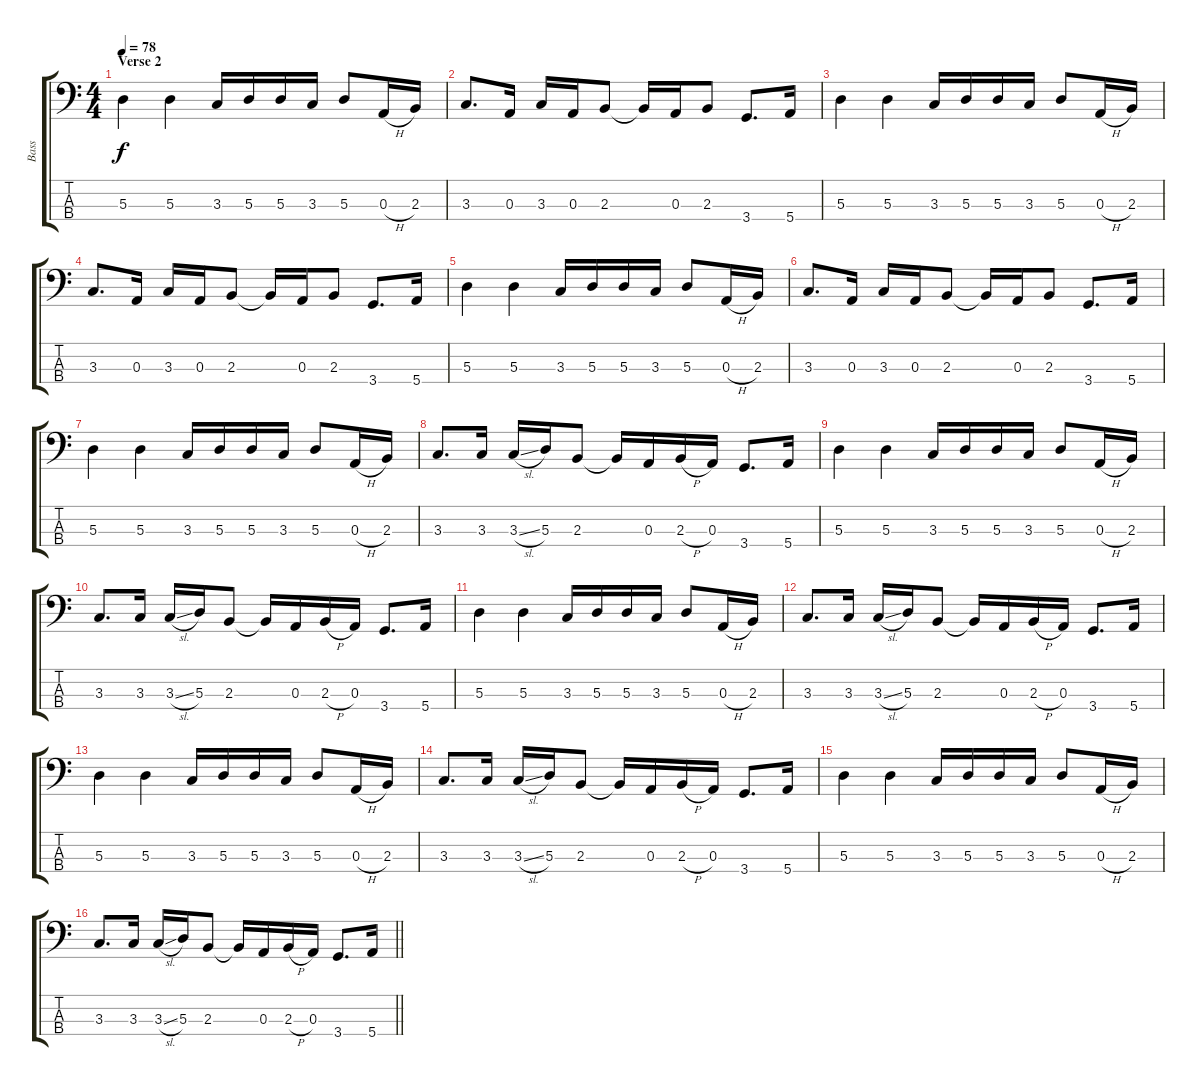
\track ("Bass" "Bass") {instrument electricbassfinger}
\staff {score tabs}
\tuning (G2 D2 A1 E1) {hide}
\ts (4 4)
\section ("" "Verse 2")
\tempo 78
\clef f4
\ks c
5.3.4{dy f} 5.3.4 3.3.16 5.3.16 5.3.16 3.3.16 5.3.8 0.3{h}.16 2.3.16 |
3.3.8{d} 0.3.16 3.3.16 0.3.16 2.3.8 2.3{t}.16 0.3.16 2.3.8 3.4.8{d} 5.4.16 |
5.3.4 5.3.4 3.3.16 5.3.16 5.3.16 3.3.16 5.3.8 0.3{h}.16 2.3.16 |
3.3.8{d} 0.3.16 3.3.16 0.3.16 2.3.8 2.3{t}.16 0.3.16 2.3.8 3.4.8{d} 5.4.16 |
5.3.4 5.3.4 3.3.16 5.3.16 5.3.16 3.3.16 5.3.8 0.3{h}.16 2.3.16 |
3.3.8{d} 0.3.16 3.3.16 0.3.16 2.3.8 2.3{t}.16 0.3.16 2.3.8 3.4.8{d} 5.4.16 |
5.3.4 5.3.4 3.3.16 5.3.16 5.3.16 3.3.16 5.3.8 0.3{h}.16 2.3.16 |
3.3.8{d} 3.3.16 3.3{sl}.16 5.3.16 2.3.8 2.3{t}.16 0.3.16 2.3{h}.16 0.3.16 3.4.8{d} 5.4.16 |
5.3.4 5.3.4 3.3.16 5.3.16 5.3.16 3.3.16 5.3.8 0.3{h}.16 2.3.16 |
3.3.8{d} 3.3.16 3.3{sl}.16 5.3.16 2.3.8 2.3{t}.16 0.3.16 2.3{h}.16 0.3.16 3.4.8{d} 5.4.16 |
5.3.4 5.3.4 3.3.16 5.3.16 5.3.16 3.3.16 5.3.8 0.3{h}.16 2.3.16 |
3.3.8{d} 3.3.16 3.3{sl}.16 5.3.16 2.3.8 2.3{t}.16 0.3.16 2.3{h}.16 0.3.16 3.4.8{d} 5.4.16 |
5.3.4 5.3.4 3.3.16 5.3.16 5.3.16 3.3.16 5.3.8 0.3{h}.16 2.3.16 |
3.3.8{d} 3.3.16 3.3{sl}.16 5.3.16 2.3.8 2.3{t}.16 0.3.16 2.3{h}.16 0.3.16 3.4.8{d} 5.4.16 |
5.3.4 5.3.4 3.3.16 5.3.16 5.3.16 3.3.16 5.3.8 0.3{h}.16 2.3.16 |
\barLineRight lightlight
3.3.8{d} 3.3.16 3.3{sl}.16 5.3.16 2.3.8 2.3{t}.16 0.3.16 2.3{h}.16 0.3.16 3.4.8{d} 5.4.16
